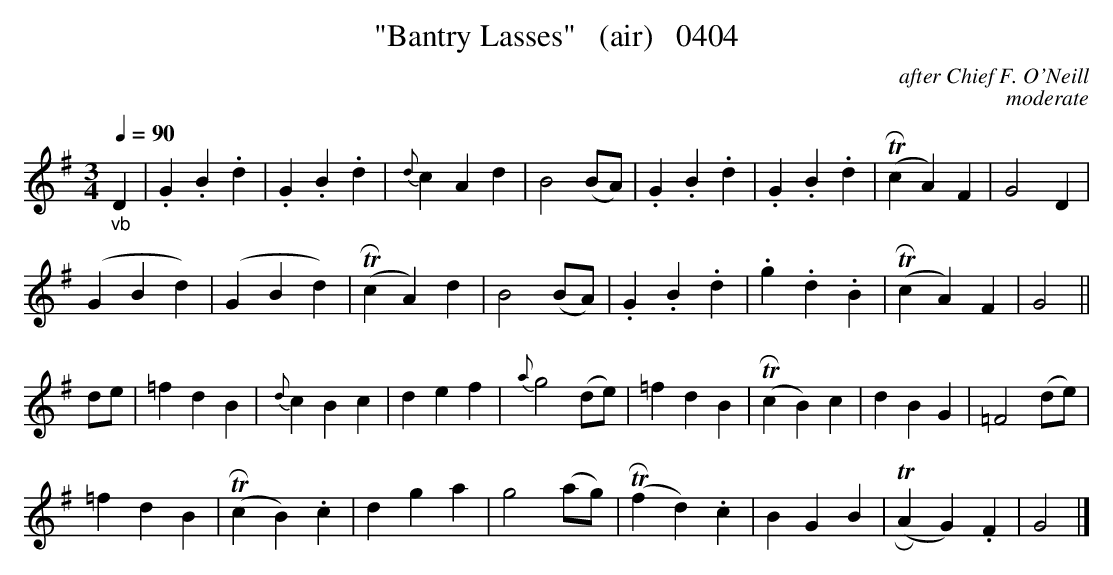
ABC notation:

X:1
T:"Bantry Lasses"   (air)   0404
C:after Chief F. O'Neill
C:moderate
Q:1/4=90
M:3/4
L:1/8
K:G
"_vb"D2|.G2.B2.d2|.G2.B2.d2|{d}c2A2d2|B4(BA)|.G2.B2.d2|.G2.B2.d2|(TRc2A2)F2|G4D2|
(G2B2d2)|(G2B2d2)|(TRc2A2)d2|B4(BA)|.G2.B2.d2|.g2.d2.B2|(TRc2A2)F2|G4||
de|=f2d2B2|{d}c2 B2c2|d2e2f2|{a}g4 (de)|=f2d2B2|(TRc2B2)c2|d2B2G2|=F4(de)|
=f2d2B2|(TRc2B2).c2|d2g2a2|g4(ag)|(TRf2d2).c2|B2G2B2|(TRA2G2).F2|G4|]
